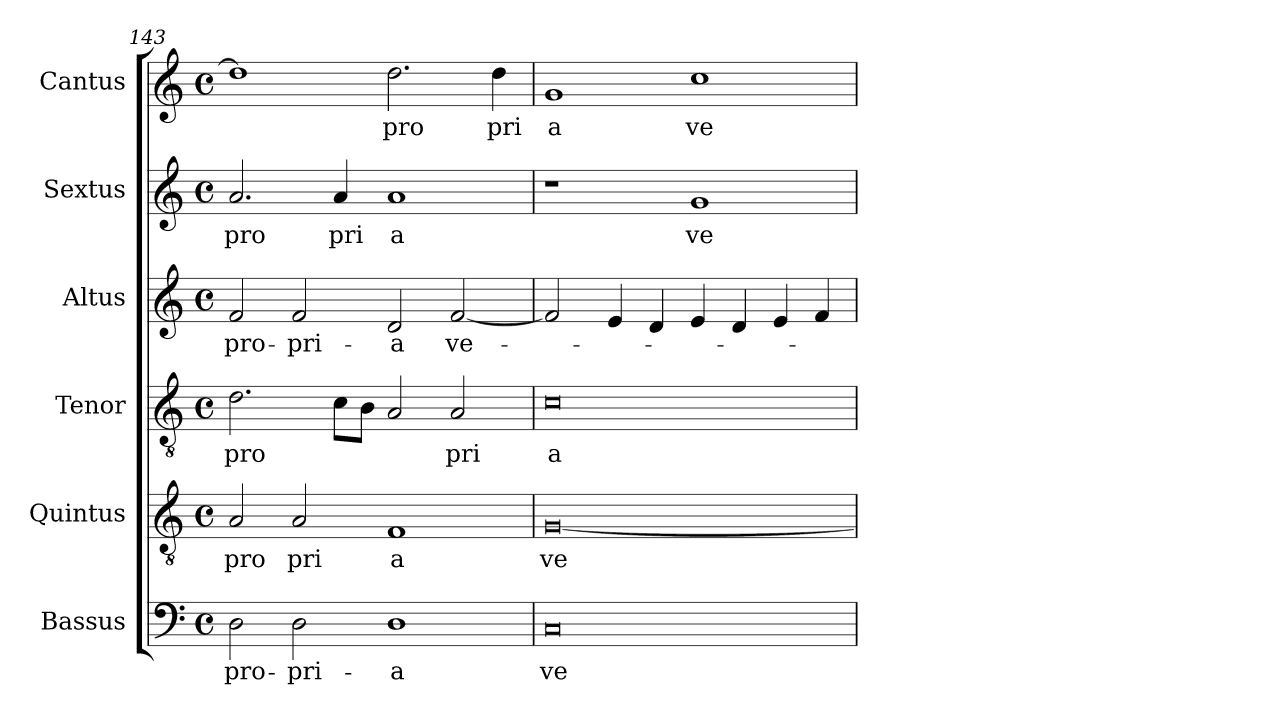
**kern	**text	**kern	**text	**kern	**text	**kern	**text	**kern	**text	**kern	**text
*part6	*part6	*part5	*part5	*part4	*part4	*part3	*part3	*part2	*part2	*part1	*part1
*staff6	*staff6	*staff5	*staff5	*staff4	*staff4	*staff3	*staff3	*staff2	*staff2	*staff1	*staff1
*I"Bassus	*	*I"Quintus	*	*I"Tenor	*	*I"Altus	*	*I"Sextus	*	*I"Cantus	*
*I'Bassus	*	*I'Quintus	*	*I'Tenor	*	*I'Altus	*	*I'Sextus	*	*I'Cantus	*
*clefF4	*	*clefGv2	*	*clefGv2	*	*clefG2	*	*clefG2	*	*clefG2	*
*k[]	*	*k[]	*	*k[]	*	*k[]	*	*k[]	*	*k[]	*
*C:	*	*C:	*	*C:	*	*C:	*	*C:	*	*C:	*
*M4/4	*	*M4/4	*	*M4/4	*	*M4/4	*	*M4/4	*	*M4/4	*
*met(c)	*	*met(c)	*	*met(c)	*	*met(c)	*	*met(c)	*	*met(c)	*
=143	=143	=143	=143	=143	=143	=143	=143	=143	=143	=143	=143
!	!LO:LY:b:cj	!	!LO:LY:b:cj	!	!LO:LY:b	!	!LO:LY:b:cj	!	!LO:LY:b:cj	!	!
2D\	pro-	2A/	pro	2.d\	pro	2f/	pro-	2.a/	pro	1dd]	.
!	!LO:LY:b:cj	!	!LO:LY:b:cj	!	!	!	!LO:LY:b:cj	!	!	!	!
2D\	-pri-	2A/	pri	.	.	2f/	-pri-	.	.	.	.
!	!	!	!	!	!	!	!	!	!LO:LY:b:cj	!	!
.	.	.	.	8c\L	.	.	.	4a/	pri	.	.
.	.	.	.	8B\J	.	.	.	.	.	.	.
!	!LO:LY:b:cj	!	!LO:LY:b:cj	!	!	!	!LO:LY:b:cj	!	!LO:LY:b:cj	!	!LO:LY:b:cj
1D	-a	1F	a	2A/	.	2d/	-a	1a	a	2.dd\	pro
!	!	!	!	!	!LO:LY:b:cj	!	!LO:LY:b:cj	!	!	!	!
.	.	.	.	2A/	pri	[<2f/	ve-	.	.	.	.
!	!	!	!	!	!	!	!	!	!	!	!LO:LY:b:cj
.	.	.	.	.	.	.	.	.	.	4dd\	pri
=144	=144	=144	=144	=144	=144	=144	=144	=144	=144	=144	=144
!	!LO:LY:b:cj	!	!LO:LY:b:cj	!	!LO:LY:b:cj	!	!	!	!	!	!LO:LY:b:cj
0C	ve-	[<0G	ve	0c	a	2f/]	.	1r	.	1g	a
.	.	.	.	.	.	4e/	.	.	.	.	.
.	.	.	.	.	.	4d/	.	.	.	.	.
!	!	!	!	!	!	!	!	!	!LO:LY:b:cj	!	!LO:LY:b:cj
.	.	.	.	.	.	4e/	.	1g	ve	1cc	ve
.	.	.	.	.	.	4d/	.	.	.	.	.
.	.	.	.	.	.	4e/	.	.	.	.	.
.	.	.	.	.	.	4f/	.	.	.	.	.
=	=	=	=	=	=	=	=	=	=	=	=
*-	*-	*-	*-	*-	*-	*-	*-	*-	*-	*-	*-
